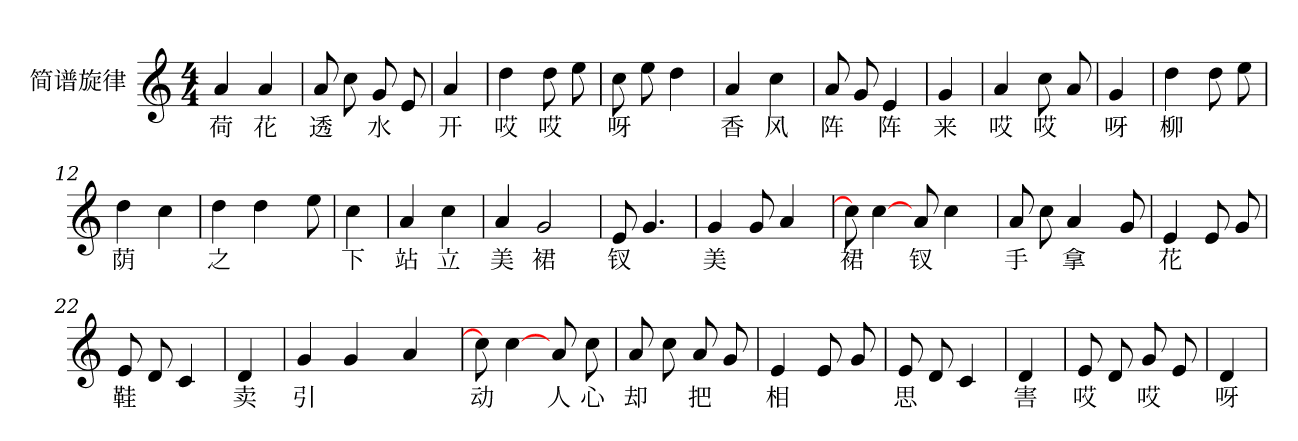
**kern	**text
*part1	*part1
*staff1	*staff1
*I"简谱旋律	*
*k[]	*
*M4/4	*
=1	=1
4a	荷
4a	花
=2	=2
8a	透
8cc	.
8g	水
8e	.
=3	=3
4a	开
=4	=4
4dd	哎
8dd	哎
8ee	.
=5	=5
8cc	呀
8ee	.
4dd	.
=6	=6
4a	香
4cc	风
=7	=7
8a	阵
8g	.
4e	阵
=8	=8
4g	来
=9	=9
4a	哎
8cc	哎
8a	.
=10	=10
4g	呀
=11	=11
4dd	柳
8dd	.
8ee	.
=12	=12
4dd	荫
4cc	.
=13	=13
4dd	之
!LO:N:vis=4	!
4.dd	.
8ee	.
=14	=14
4cc	下
=15	=15
4a	站
4cc	立
=16	=16
4a	美
2g	裙
=17	=17
8e	钗
4.g	.
=18	=18
4g	美
8g	.
!LO:N:vis=4	!
4.a	.
=19	=19
8cc]	裙
[4cc	.
8a	钗
!LO:N:vis=4	!
4.cc	.
=20	=20
8a	手
8cc	.
!LO:N:vis=4	!
4.a	拿
8g	.
=21	=21
4e	花
8e	.
8g	.
=22	=22
8e	鞋
8d	.
4c	.
=23	=23
4d	卖
=24	=24
4g	引
!LO:N:vis=4	!
4.g	.
!LO:N:vis=4	!
4.a	.
=25	=25
8cc]	动
[4cc	.
8a	人
8cc	心
=26	=26
8a	却
8cc	.
8a	把
8g	.
=27	=27
4e	相
8e	.
8g	.
=28	=28
8e	思
8d	.
4c	.
=29	=29
4d	害
=30	=30
8e	哎
8d	.
8g	哎
8e	.
=31	=31
4d	呀
=	=
*-	*-
